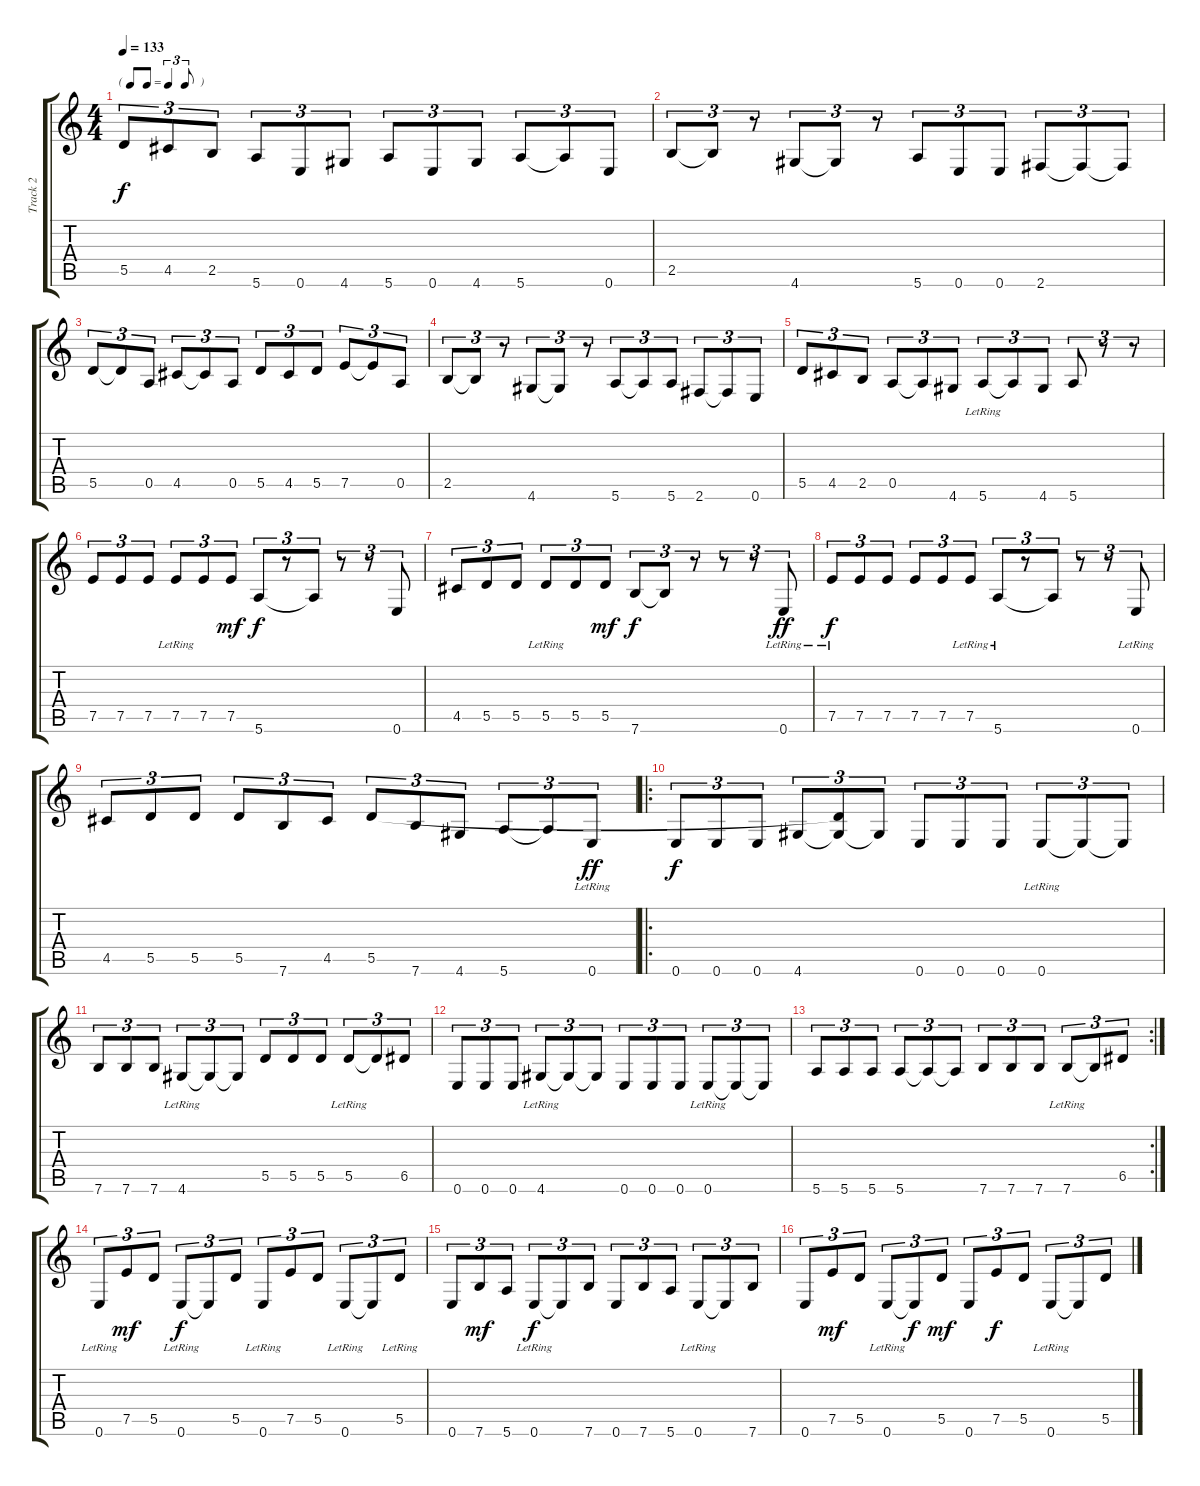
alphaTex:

\track ("Track 2" "Track 2") {instrument synthbass2}
\staff {score tabs}
\tuning (E4 B3 G3 D3 A2 E2) {hide}
\ts (4 4)
\tf triplet8th
\tempo 133
\clef g2
\ks c
5.5.8{tu (3 2) dy f} 4.5.8{tu (3 2)} 2.5.8{tu (3 2)} 5.6.8{tu (3 2)} 0.6.8{tu (3 2)} 4.6.8{tu (3 2)} 5.6.8{tu (3 2)} 0.6.8{tu (3 2)} 4.6.8{tu (3 2)} 5.6.8{tu (3 2)} 5.6{t}.8{tu (3 2)} 0.6.8{tu (3 2)} |
2.5.8{tu (3 2)} 2.5{t}.8{tu (3 2)} r.8{tu (3 2)} 4.6.8{tu (3 2)} 4.6{t}.8{tu (3 2)} r.8{tu (3 2)} 5.6.8{tu (3 2)} 0.6.8{tu (3 2)} 0.6.8{tu (3 2)} 2.6.8{tu (3 2)} 2.6{t}.8{tu (3 2)} 2.6{t}.8{tu (3 2)} |
5.5.8{tu (3 2)} 5.5{t}.8{tu (3 2)} 0.5.8{tu (3 2)} 4.5.8{tu (3 2)} 4.5{t}.8{tu (3 2)} 0.5.8{tu (3 2)} 5.5.8{tu (3 2)} 4.5.8{tu (3 2)} 5.5.8{tu (3 2)} 7.5.8{tu (3 2)} 7.5{t}.8{tu (3 2)} 0.5.8{tu (3 2)} |
2.5.8{tu (3 2)} 2.5{t}.8{tu (3 2)} r.8{tu (3 2)} 4.6.8{tu (3 2)} 4.6{t}.8{tu (3 2)} r.8{tu (3 2)} 5.6.8{tu (3 2)} 5.6{t}.8{tu (3 2)} 5.6.8{tu (3 2)} 2.6.8{tu (3 2)} 2.6{t}.8{tu (3 2)} 0.6.8{tu (3 2)} |
5.5.8{tu (3 2)} 4.5.8{tu (3 2)} 2.5.8{tu (3 2)} 0.5.8{tu (3 2)} 0.5{t}.8{tu (3 2)} 4.6.8{tu (3 2)} 5.6{lr}.8{tu (3 2)} 5.6{t}.8{tu (3 2)} 4.6.8{tu (3 2)} 5.6.8{tu (3 2)} r.8{tu (3 2)} r.8{tu (3 2)} |
7.5.8{tu (3 2)} 7.5.8{tu (3 2)} 7.5.8{tu (3 2)} 7.5{lr}.8{tu (3 2)} 7.5.8{tu (3 2)} 7.5.8{tu (3 2) dy mf} 5.6.8{tu (3 2) dy f} r.8{tu (3 2)} 5.6{t}.8{tu (3 2)} r.8{tu (3 2)} r.8{tu (3 2)} 0.6.8{tu (3 2)} |
4.5.8{tu (3 2)} 5.5.8{tu (3 2)} 5.5.8{tu (3 2)} 5.5{lr}.8{tu (3 2)} 5.5.8{tu (3 2)} 5.5.8{tu (3 2) dy mf} 7.6.8{tu (3 2) dy f} 7.6{t}.8{tu (3 2)} r.8{tu (3 2)} r.8{tu (3 2)} r.8{tu (3 2)} 0.6{lr}.8{tu (3 2) dy ff} |
7.5{lr}.8{tu (3 2) dy f} 7.5.8{tu (3 2)} 7.5.8{tu (3 2)} 7.5.8{tu (3 2)} 7.5.8{tu (3 2)} 7.5{lr}.8{tu (3 2)} 5.6{lr}.8{tu (3 2)} r.8{tu (3 2)} 5.6{t}.8{tu (3 2)} r.8{tu (3 2)} r.8{tu (3 2)} 0.6{lr}.8{tu (3 2)} |
4.5.8{tu (3 2)} 5.5.8{tu (3 2)} 5.5.8{tu (3 2)} 5.5.8{tu (3 2)} 7.6.8{tu (3 2)} 4.5.8{tu (3 2)} 5.5.8{tu (3 2)} 7.6.8{tu (3 2)} 4.6.8{tu (3 2)} 5.6.8{tu (3 2)} 5.6{t}.8{tu (3 2)} 0.6{lr}.8{tu (3 2) dy ff} |
\ro
0.6.8{tu (3 2) dy f} 0.6.8{tu (3 2)} 0.6.8{tu (3 2)} 4.6.8{tu (3 2)} (5.5{t} 4.6{t}).8{tu (3 2)} 4.6{t}.8{tu (3 2)} 0.6.8{tu (3 2)} 0.6.8{tu (3 2)} 0.6.8{tu (3 2)} 0.6{lr}.8{tu (3 2)} 0.6{t}.8{tu (3 2)} 0.6{t}.8{tu (3 2)} |
7.6.8{tu (3 2)} 7.6.8{tu (3 2)} 7.6.8{tu (3 2)} 4.6{lr}.8{tu (3 2)} 4.6{t}.8{tu (3 2)} 4.6{t}.8{tu (3 2)} 5.5.8{tu (3 2)} 5.5.8{tu (3 2)} 5.5.8{tu (3 2)} 5.5{lr}.8{tu (3 2)} 5.5{t}.8{tu (3 2)} 6.5.8{tu (3 2)} |
0.6.8{tu (3 2)} 0.6.8{tu (3 2)} 0.6.8{tu (3 2)} 4.6{lr}.8{tu (3 2)} 4.6{t}.8{tu (3 2)} 4.6{t}.8{tu (3 2)} 0.6.8{tu (3 2)} 0.6.8{tu (3 2)} 0.6.8{tu (3 2)} 0.6{lr}.8{tu (3 2)} 0.6{t}.8{tu (3 2)} 0.6{t}.8{tu (3 2)} |
\rc 2
5.6.8{tu (3 2)} 5.6.8{tu (3 2)} 5.6.8{tu (3 2)} 5.6.8{tu (3 2)} 5.6{t}.8{tu (3 2)} 5.6{t}.8{tu (3 2)} 7.6.8{tu (3 2)} 7.6.8{tu (3 2)} 7.6.8{tu (3 2)} 7.6{lr}.8{tu (3 2)} 7.6{t}.8{tu (3 2)} 6.5.8{tu (3 2)} |
0.6{lr}.8{tu (3 2)} 7.5.8{tu (3 2) dy mf} 5.5.8{tu (3 2)} 0.6{lr}.8{tu (3 2) dy f} 0.6{t}.8{tu (3 2)} 5.5.8{tu (3 2)} 0.6{lr}.8{tu (3 2)} 7.5.8{tu (3 2)} 5.5.8{tu (3 2)} 0.6{lr}.8{tu (3 2)} 0.6{t}.8{tu (3 2)} 5.5{lr}.8{tu (3 2)} |
0.6.8{tu (3 2)} 7.6.8{tu (3 2) dy mf} 5.6.8{tu (3 2)} 0.6{lr}.8{tu (3 2) dy f} 0.6{t}.8{tu (3 2)} 7.6.8{tu (3 2)} 0.6.8{tu (3 2)} 7.6.8{tu (3 2)} 5.6.8{tu (3 2)} 0.6{lr}.8{tu (3 2)} 0.6{t}.8{tu (3 2)} 7.6.8{tu (3 2)} |
0.6.8{tu (3 2)} 7.5.8{tu (3 2) dy mf} 5.5.8{tu (3 2)} 0.6{lr}.8{tu (3 2)} 0.6{t}.8{tu (3 2) dy f} 5.5.8{tu (3 2) dy mf} 0.6.8{tu (3 2)} 7.5.8{tu (3 2) dy f} 5.5.8{tu (3 2)} 0.6{lr}.8{tu (3 2)} 0.6{t}.8{tu (3 2)} 5.5.8{tu (3 2)}
